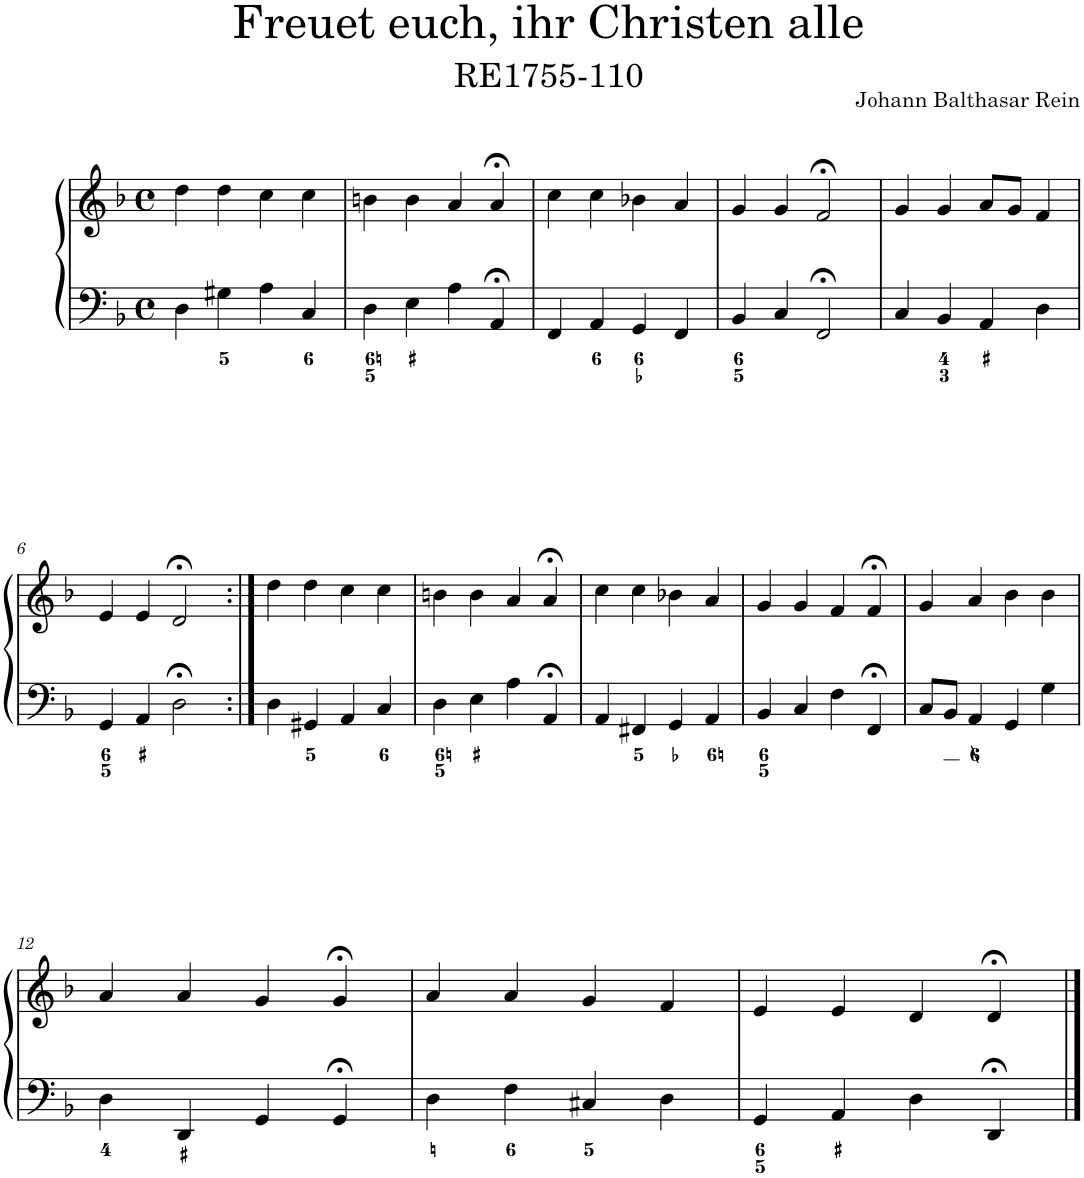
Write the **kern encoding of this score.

**kern	**kern
*part1	*part1
*staff2	*staff1
*I"Piano	*
*I'Pno.	*
*clefF4	*clefG2
*k[b-]	*k[b-]
*M4/4	*M4/4
*met(c)	*met(c)
=1	=1
4D\	4dd\
4G#X\	4dd\
4A\	4cc\
4C/	4cc\
=2	=2
4D\	4bn\
4E\	4b\
4A\	4a/
4AA;</	4a;</
=3	=3
4FF/	4cc\
4AA/	4cc\
4GG/	4b-X\
4FF/	4a/
=4	=4
4BB-/	4g/
4C/	4g/
2FF;</	2f;</
=5	=5
4C/	4g/
4BB-/	4g/
4AA/	8a/L
.	8g/J
4D\	4f/
!!LO:LB:g=z
=6	=6
4GG/	4e/
4AA/	4e/
2D;<\	2d;</
=7:|!	=7:|!
4D\	4dd\
4GG#X/	4dd\
4AA/	4cc\
4C/	4cc\
=8	=8
4D\	4bn\
4E\	4b\
4A\	4a/
4AA;</	4a;</
=9	=9
4AA/	4cc\
4FF#X/	4cc\
4GG/	4b-X\
4AA/	4a/
=10	=10
4BB-/	4g/
4C/	4g/
4F\	4f/
4FF;</	4f;</
=11	=11
8C/L	4g/
8BB-/J	.
4AA/	4a/
4GG/	4b-\
4G\	4b-\
!!LO:LB:g=z
=12	=12
4D\	4a/
4DD/	4a/
4GG/	4g/
4GG;</	4g;</
=13	=13
4D\	4a/
4F\	4a/
4C#X/	4g/
4D\	4f/
=14	=14
4GG/	4e/
4AA/	4e/
4D\	4d/
4DD;</	4d;</
==	==
*-	*-
